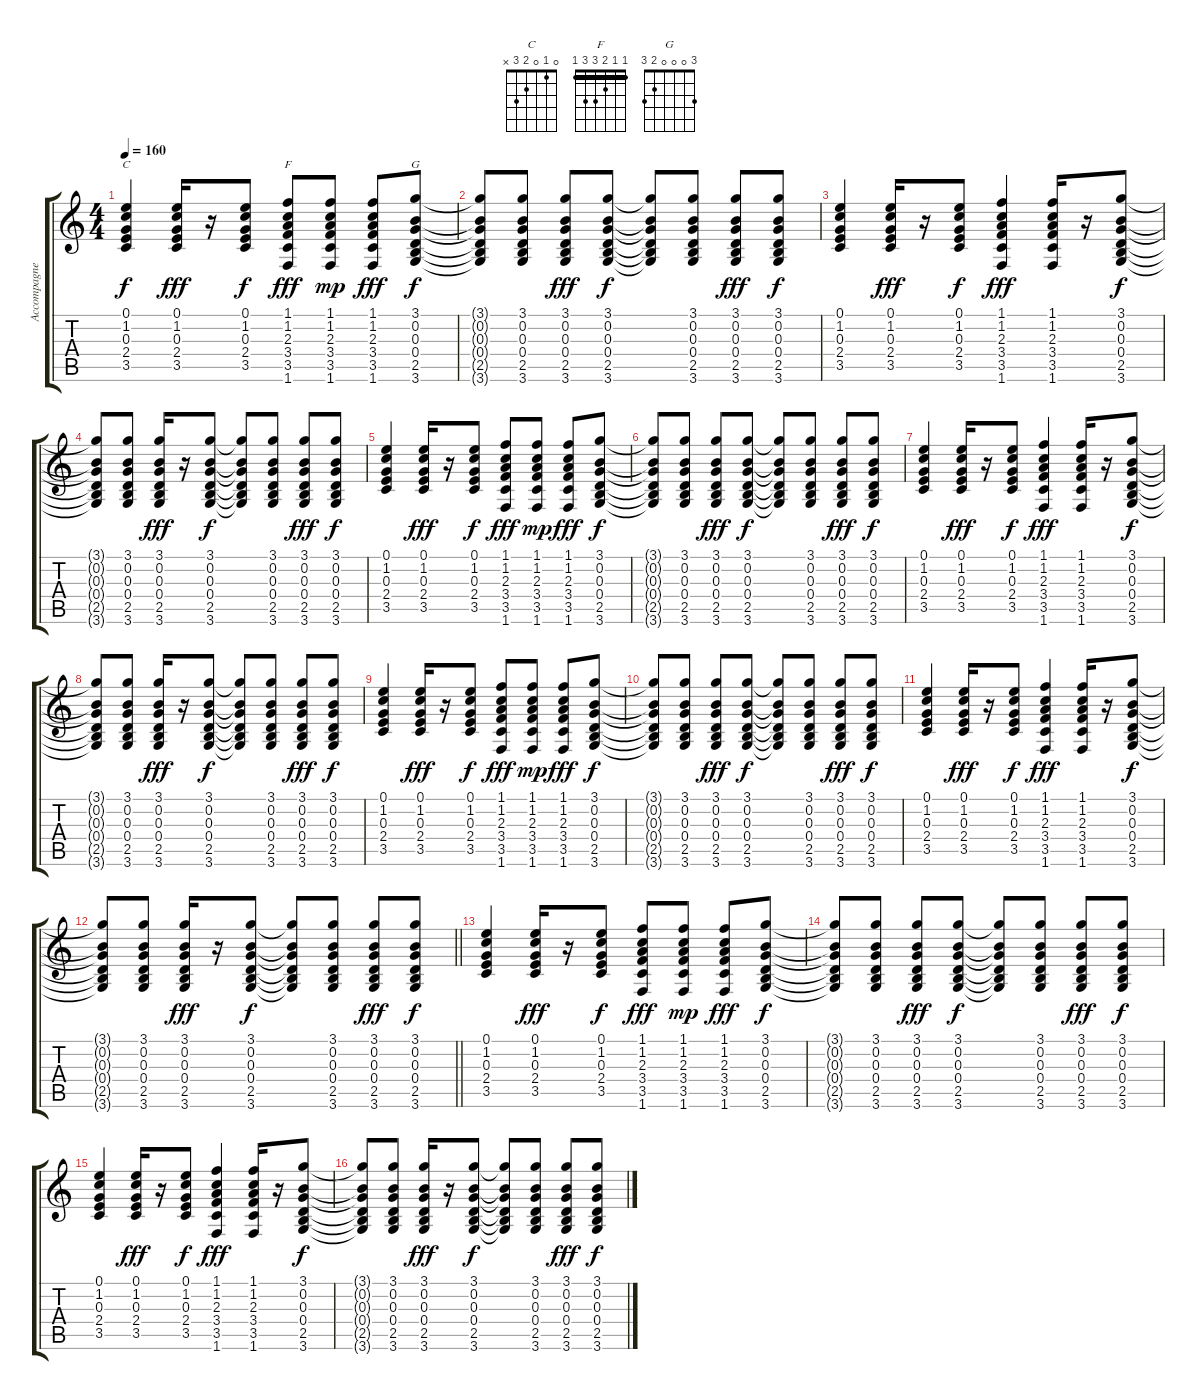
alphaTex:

\track ("Accompagnement" "Accompagne") {instrument electricguitarjazz}
\staff {score tabs}
\tuning (E4 B3 G3 D3 A2 E2) {hide}
\chord ("C" 0 1 0 2 3 x)
\chord ("F" 1 1 2 3 3 1) {barre 1}
\chord ("G" 3 0 0 0 2 3)
\ts (4 4)
\tempo 160
\clef g2
\ks c
(0.1 1.2 0.3 2.4 3.5).4{ch "C" dy f} (0.1 1.2 0.3 2.4 3.5).16{dy fff} r.16 (0.1 1.2 0.3 2.4 3.5).8{dy f} (1.1 1.2 2.3 3.4 3.5 1.6).8{ch "F" dy fff} (1.1 1.2 2.3 3.4 3.5 1.6).8{dy mp} (1.1 1.2 2.3 3.4 3.5 1.6).8{dy fff} (3.1 0.2 0.3 0.4 2.5 3.6).8{ch "G" dy f} |
(3.1{t} 0.2{t} 0.3{t} 0.4{t} 2.5{t} 3.6{t}).8 (3.1 0.2 0.3 0.4 2.5 3.6).8 (3.1 0.2 0.3 0.4 2.5 3.6).8{dy fff} (3.1 0.2 0.3 0.4 2.5 3.6).8{dy f} (3.1{t} 0.2{t} 0.3{t} 0.4{t} 2.5{t} 3.6{t}).8 (3.1 0.2 0.3 0.4 2.5 3.6).8 (3.1 0.2 0.3 0.4 2.5 3.6).8{dy fff} (3.1 0.2 0.3 0.4 2.5 3.6).8{dy f} |
(0.1 1.2 0.3 2.4 3.5).4 (0.1 1.2 0.3 2.4 3.5).16{dy fff} r.16 (0.1 1.2 0.3 2.4 3.5).8{dy f} (1.1 1.2 2.3 3.4 3.5 1.6).4{dy fff} (1.1 1.2 2.3 3.4 3.5 1.6).16 r.16 (3.1 0.2 0.3 0.4 2.5 3.6).8{dy f} |
(3.1{t} 0.2{t} 0.3{t} 0.4{t} 2.5{t} 3.6{t}).8 (3.1 0.2 0.3 0.4 2.5 3.6).8 (3.1 0.2 0.3 0.4 2.5 3.6).16{dy fff} r.16 (3.1 0.2 0.3 0.4 2.5 3.6).8{dy f} (3.1{t} 0.2{t} 0.3{t} 0.4{t} 2.5{t} 3.6{t}).8 (3.1 0.2 0.3 0.4 2.5 3.6).8 (3.1 0.2 0.3 0.4 2.5 3.6).8{dy fff} (3.1 0.2 0.3 0.4 2.5 3.6).8{dy f} |
(0.1 1.2 0.3 2.4 3.5).4 (0.1 1.2 0.3 2.4 3.5).16{dy fff} r.16 (0.1 1.2 0.3 2.4 3.5).8{dy f} (1.1 1.2 2.3 3.4 3.5 1.6).8{dy fff} (1.1 1.2 2.3 3.4 3.5 1.6).8{dy mp} (1.1 1.2 2.3 3.4 3.5 1.6).8{dy fff} (3.1 0.2 0.3 0.4 2.5 3.6).8{dy f} |
(3.1{t} 0.2{t} 0.3{t} 0.4{t} 2.5{t} 3.6{t}).8 (3.1 0.2 0.3 0.4 2.5 3.6).8 (3.1 0.2 0.3 0.4 2.5 3.6).8{dy fff} (3.1 0.2 0.3 0.4 2.5 3.6).8{dy f} (3.1{t} 0.2{t} 0.3{t} 0.4{t} 2.5{t} 3.6{t}).8 (3.1 0.2 0.3 0.4 2.5 3.6).8 (3.1 0.2 0.3 0.4 2.5 3.6).8{dy fff} (3.1 0.2 0.3 0.4 2.5 3.6).8{dy f} |
(0.1 1.2 0.3 2.4 3.5).4 (0.1 1.2 0.3 2.4 3.5).16{dy fff} r.16 (0.1 1.2 0.3 2.4 3.5).8{dy f} (1.1 1.2 2.3 3.4 3.5 1.6).4{dy fff} (1.1 1.2 2.3 3.4 3.5 1.6).16 r.16 (3.1 0.2 0.3 0.4 2.5 3.6).8{dy f} |
(3.1{t} 0.2{t} 0.3{t} 0.4{t} 2.5{t} 3.6{t}).8 (3.1 0.2 0.3 0.4 2.5 3.6).8 (3.1 0.2 0.3 0.4 2.5 3.6).16{dy fff} r.16 (3.1 0.2 0.3 0.4 2.5 3.6).8{dy f} (3.1{t} 0.2{t} 0.3{t} 0.4{t} 2.5{t} 3.6{t}).8 (3.1 0.2 0.3 0.4 2.5 3.6).8 (3.1 0.2 0.3 0.4 2.5 3.6).8{dy fff} (3.1 0.2 0.3 0.4 2.5 3.6).8{dy f} |
(0.1 1.2 0.3 2.4 3.5).4 (0.1 1.2 0.3 2.4 3.5).16{dy fff} r.16 (0.1 1.2 0.3 2.4 3.5).8{dy f} (1.1 1.2 2.3 3.4 3.5 1.6).8{dy fff} (1.1 1.2 2.3 3.4 3.5 1.6).8{dy mp} (1.1 1.2 2.3 3.4 3.5 1.6).8{dy fff} (3.1 0.2 0.3 0.4 2.5 3.6).8{dy f} |
(3.1{t} 0.2{t} 0.3{t} 0.4{t} 2.5{t} 3.6{t}).8 (3.1 0.2 0.3 0.4 2.5 3.6).8 (3.1 0.2 0.3 0.4 2.5 3.6).8{dy fff} (3.1 0.2 0.3 0.4 2.5 3.6).8{dy f} (3.1{t} 0.2{t} 0.3{t} 0.4{t} 2.5{t} 3.6{t}).8 (3.1 0.2 0.3 0.4 2.5 3.6).8 (3.1 0.2 0.3 0.4 2.5 3.6).8{dy fff} (3.1 0.2 0.3 0.4 2.5 3.6).8{dy f} |
(0.1 1.2 0.3 2.4 3.5).4 (0.1 1.2 0.3 2.4 3.5).16{dy fff} r.16 (0.1 1.2 0.3 2.4 3.5).8{dy f} (1.1 1.2 2.3 3.4 3.5 1.6).4{dy fff} (1.1 1.2 2.3 3.4 3.5 1.6).16 r.16 (3.1 0.2 0.3 0.4 2.5 3.6).8{dy f} |
\barLineRight lightlight
(3.1{t} 0.2{t} 0.3{t} 0.4{t} 2.5{t} 3.6{t}).8 (3.1 0.2 0.3 0.4 2.5 3.6).8 (3.1 0.2 0.3 0.4 2.5 3.6).16{dy fff} r.16 (3.1 0.2 0.3 0.4 2.5 3.6).8{dy f} (3.1{t} 0.2{t} 0.3{t} 0.4{t} 2.5{t} 3.6{t}).8 (3.1 0.2 0.3 0.4 2.5 3.6).8 (3.1 0.2 0.3 0.4 2.5 3.6).8{dy fff} (3.1 0.2 0.3 0.4 2.5 3.6).8{dy f} |
(0.1 1.2 0.3 2.4 3.5).4 (0.1 1.2 0.3 2.4 3.5).16{dy fff} r.16 (0.1 1.2 0.3 2.4 3.5).8{dy f} (1.1 1.2 2.3 3.4 3.5 1.6).8{dy fff} (1.1 1.2 2.3 3.4 3.5 1.6).8{dy mp} (1.1 1.2 2.3 3.4 3.5 1.6).8{dy fff} (3.1 0.2 0.3 0.4 2.5 3.6).8{dy f} |
(3.1{t} 0.2{t} 0.3{t} 0.4{t} 2.5{t} 3.6{t}).8 (3.1 0.2 0.3 0.4 2.5 3.6).8 (3.1 0.2 0.3 0.4 2.5 3.6).8{dy fff} (3.1 0.2 0.3 0.4 2.5 3.6).8{dy f} (3.1{t} 0.2{t} 0.3{t} 0.4{t} 2.5{t} 3.6{t}).8 (3.1 0.2 0.3 0.4 2.5 3.6).8 (3.1 0.2 0.3 0.4 2.5 3.6).8{dy fff} (3.1 0.2 0.3 0.4 2.5 3.6).8{dy f} |
(0.1 1.2 0.3 2.4 3.5).4 (0.1 1.2 0.3 2.4 3.5).16{dy fff} r.16 (0.1 1.2 0.3 2.4 3.5).8{dy f} (1.1 1.2 2.3 3.4 3.5 1.6).4{dy fff} (1.1 1.2 2.3 3.4 3.5 1.6).16 r.16 (3.1 0.2 0.3 0.4 2.5 3.6).8{dy f} |
(3.1{t} 0.2{t} 0.3{t} 0.4{t} 2.5{t} 3.6{t}).8 (3.1 0.2 0.3 0.4 2.5 3.6).8 (3.1 0.2 0.3 0.4 2.5 3.6).16{dy fff} r.16 (3.1 0.2 0.3 0.4 2.5 3.6).8{dy f} (3.1{t} 0.2{t} 0.3{t} 0.4{t} 2.5{t} 3.6{t}).8 (3.1 0.2 0.3 0.4 2.5 3.6).8 (3.1 0.2 0.3 0.4 2.5 3.6).8{dy fff} (3.1 0.2 0.3 0.4 2.5 3.6).8{dy f}
